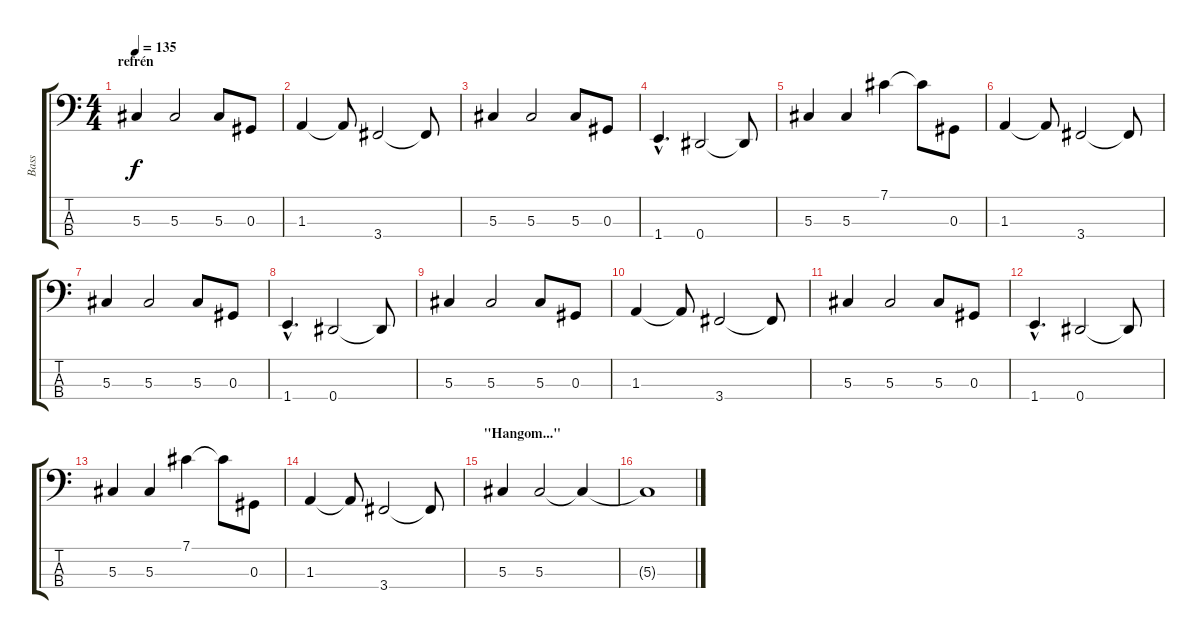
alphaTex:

\track ("Bass" "Bass") {instrument electricbassfinger}
\staff {score tabs}
\tuning (Gb2 Db2 Ab1 Eb1) {hide}
\ts (4 4)
\section ("" "refrén")
\tempo 135
\clef f4
\ks c
5.3.4{dy f} 5.3.2 5.3.8 0.3.8 |
1.3.4 1.3{t}.8 3.4.2 3.4{t}.8 |
5.3.4 5.3.2 5.3.8 0.3.8 |
1.4{hac}.4{d} 0.4.2 0.4{t}.8 |
5.3.4 5.3.4 7.1.4 7.1{t}.8 0.3.8 |
1.3.4 1.3{t}.8 3.4.2 3.4{t}.8 |
5.3.4 5.3.2 5.3.8 0.3.8 |
1.4{hac}.4{d} 0.4.2 0.4{t}.8 |
5.3.4 5.3.2 5.3.8 0.3.8 |
1.3.4 1.3{t}.8 3.4.2 3.4{t}.8 |
5.3.4 5.3.2 5.3.8 0.3.8 |
1.4{hac}.4{d} 0.4.2 0.4{t}.8 |
5.3.4 5.3.4 7.1.4 7.1{t}.8 0.3.8 |
1.3.4 1.3{t}.8 3.4.2 3.4{t}.8 |
\section ("" "\"Hangom...\"")
5.3.4 5.3.2 5.3{t}.4 |
5.3{t}.1
